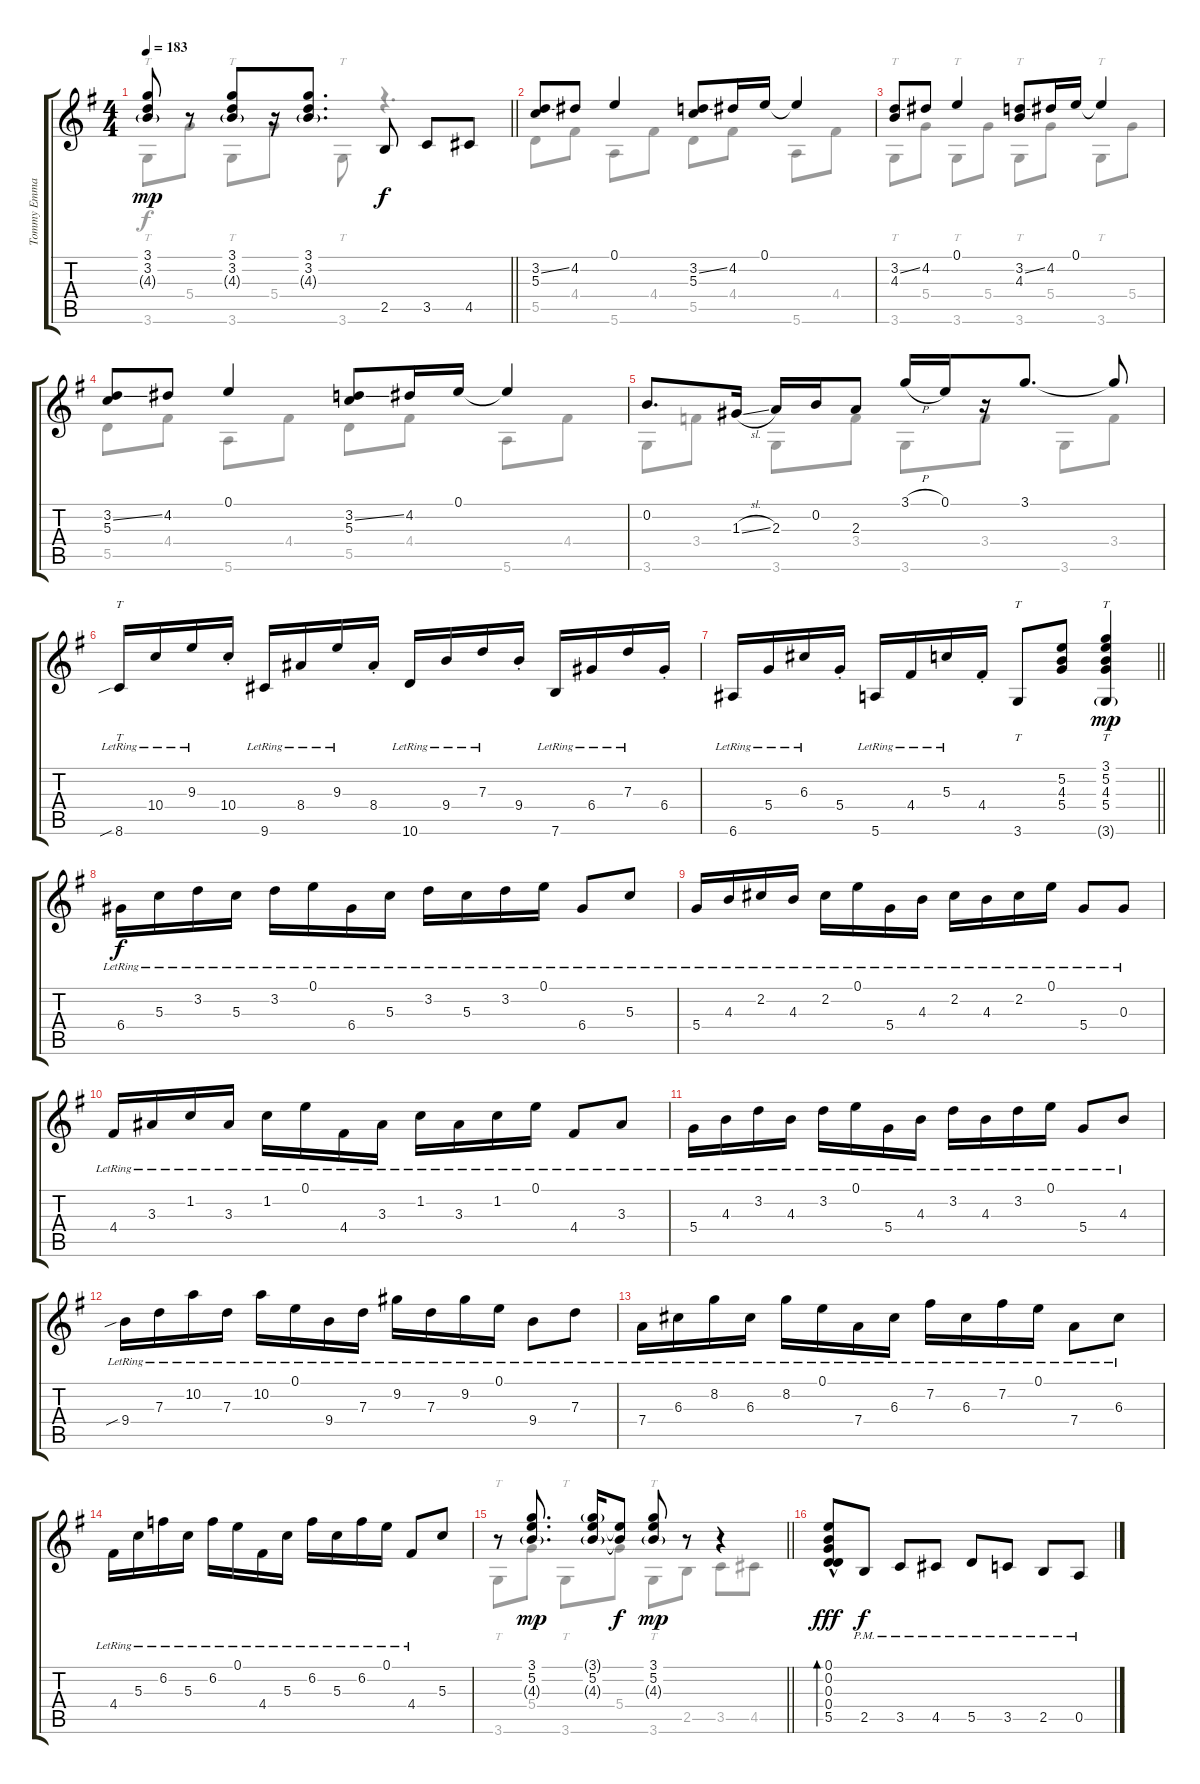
\track ("Tommy Emmanuel" "Tommy Emma") {instrument acousticguitarsteel}
\staff {score tabs}
\tuning (E4 B3 G3 D3 A2 E2) {hide}
\voice
\ts (4 4)
\tempo 183
\clef g2
\barLineRight lightlight
\ks g
(3.1 3.2 4.3{g}).8{dy mp} r.8 (3.1 3.2 4.3{g}).8 r.16 (3.1 3.2 4.3{g}).8{d} 2.5.8{dy f} 3.5.8 4.5.8 |
(3.2{ss} 5.3).8 4.2.8 0.1.4 (3.2{ss} 5.3).8 4.2.16 0.1.16 0.1{t}.4 |
(3.2{ss} 4.3).8 4.2.8 0.1.4 (3.2{ss} 4.3).8 4.2.16 0.1.16 0.1{t}.4 |
(3.2{ss} 5.3).8 4.2.8 0.1.4 (3.2{ss} 5.3).8 4.2.16 0.1.16 0.1{t}.4 |
0.2.8{d} 1.3{sl}.16 2.3.16 0.2.16 2.3.8 3.1{h}.16 0.1.16 r.16 3.1.8{d} 3.1{t}.8 |
8.6{sib lr}.16{tt} 10.4{lr}.16 9.3{lr}.16 10.4{st}.16 9.6{lr}.16 8.4{lr}.16 9.3{lr}.16 8.4{st}.16 10.6{lr}.16 9.4{lr}.16 7.3{lr}.16 9.4{st}.16 7.6{lr}.16 6.4{lr}.16 7.3{lr}.16 6.4{st}.16 |
\barLineRight lightlight
6.6{lr}.16 5.4{lr}.16 6.3{lr}.16 5.4{st}.16 5.6{lr}.16 4.4{lr}.16 5.3{lr}.16 4.4{st}.16 3.6.8{tt} (5.2 4.3 5.4).8 (3.1 5.2 4.3 5.4 3.6{g}).4{tt dy mp} |
6.4{lr}.16{dy f} 5.3{lr}.16 3.2{lr}.16 5.3{lr}.16 3.2{lr}.16 0.1{lr}.16 6.4{lr}.16 5.3{lr}.16 3.2{lr}.16 5.3{lr}.16 3.2{lr}.16 0.1{lr}.16 6.4{lr}.8 5.3{lr}.8 |
5.4{lr}.16 4.3{lr}.16 2.2{lr}.16 4.3{lr}.16 2.2{lr}.16 0.1{lr}.16 5.4{lr}.16 4.3{lr}.16 2.2{lr}.16 4.3{lr}.16 2.2{lr}.16 0.1{lr}.16 5.4{lr}.8 0.3{lr}.8 |
4.4{lr}.16 3.3{lr}.16 1.2{lr}.16 3.3{lr}.16 1.2{lr}.16 0.1{lr}.16 4.4{lr}.16 3.3{lr}.16 1.2{lr}.16 3.3{lr}.16 1.2{lr}.16 0.1{lr}.16 4.4{lr}.8 3.3{lr}.8 |
5.4{lr}.16 4.3{lr}.16 3.2{lr}.16 4.3{lr}.16 3.2{lr}.16 0.1{lr}.16 5.4{lr}.16 4.3{lr}.16 3.2{lr}.16 4.3{lr}.16 3.2{lr}.16 0.1{lr}.16 5.4{lr}.8 4.3{lr}.8 |
9.4{sib lr}.16 7.3{lr}.16 10.2{lr}.16 7.3{lr}.16 10.2{lr}.16 0.1{lr}.16 9.4{lr}.16 7.3{lr}.16 9.2{lr}.16 7.3{lr}.16 9.2{lr}.16 0.1{lr}.16 9.4{lr}.8 7.3{lr}.8 |
7.4{lr}.16 6.3{lr}.16 8.2{lr}.16 6.3{lr}.16 8.2{lr}.16 0.1{lr}.16 7.4{lr}.16 6.3{lr}.16 7.2{lr}.16 6.3{lr}.16 7.2{lr}.16 0.1{lr}.16 7.4{lr}.8 6.3{lr}.8 |
4.4{lr}.16 5.3{lr}.16 6.2{lr}.16 5.3{lr}.16 6.2{lr}.16 0.1{lr}.16 4.4{lr}.16 5.3{lr}.16 6.2{lr}.16 5.3{lr}.16 6.2{lr}.16 0.1{lr}.16 4.4{lr}.8 5.3.8 |
\barLineRight lightlight
r.8 (3.1 5.2 4.3{g}).8{d dy mp} (3.1{g} 5.2 4.3{g}).16 (5.2{t} 4.3{t}).8{dy f} (3.1 5.2 4.3{g}).8{dy mp} r.8 r.4 |
(0.1{hac} 0.2{hac} 0.3{hac} 0.4{hac} 5.5{hac}).8{bd 30 dy fff} 2.5{pm}.8{dy f} 3.5{pm}.8 4.5{pm}.8 5.5{pm}.8 3.5{pm}.8 2.5{pm}.8 0.5{pm}.8
\voice
\clef g2
\ottava regular
\simile none
\barLineRight lightlight
\ks g
3.6.8{tt dy f} 5.4.8 3.6.8{tt} 5.4.8 3.6.8{tt} r.4{d} |
5.5.8 4.4.8 5.6.8 4.4.8 5.5.8 4.4.8 5.6.8 4.4.8 |
3.6.8{tt} 5.4.8 3.6.8{tt} 5.4.8 3.6.8{tt} 5.4.8 3.6.8{tt} 5.4.8 |
5.5.8 4.4.8 5.6.8 4.4.8 5.5.8 4.4.8 5.6.8 4.4.8 |
3.6.8 3.4.8 3.6.8 3.4.8 3.6.8 3.4.8 3.6.8 3.4.8 |
|
\barLineRight lightlight
|
|
|
|
|
|
|
|
\barLineRight lightlight
3.6.8{tt} 5.4.8 3.6.8{tt} 5.4.8 3.6.8{tt} 2.5.8 3.5.8 4.5.8 |
